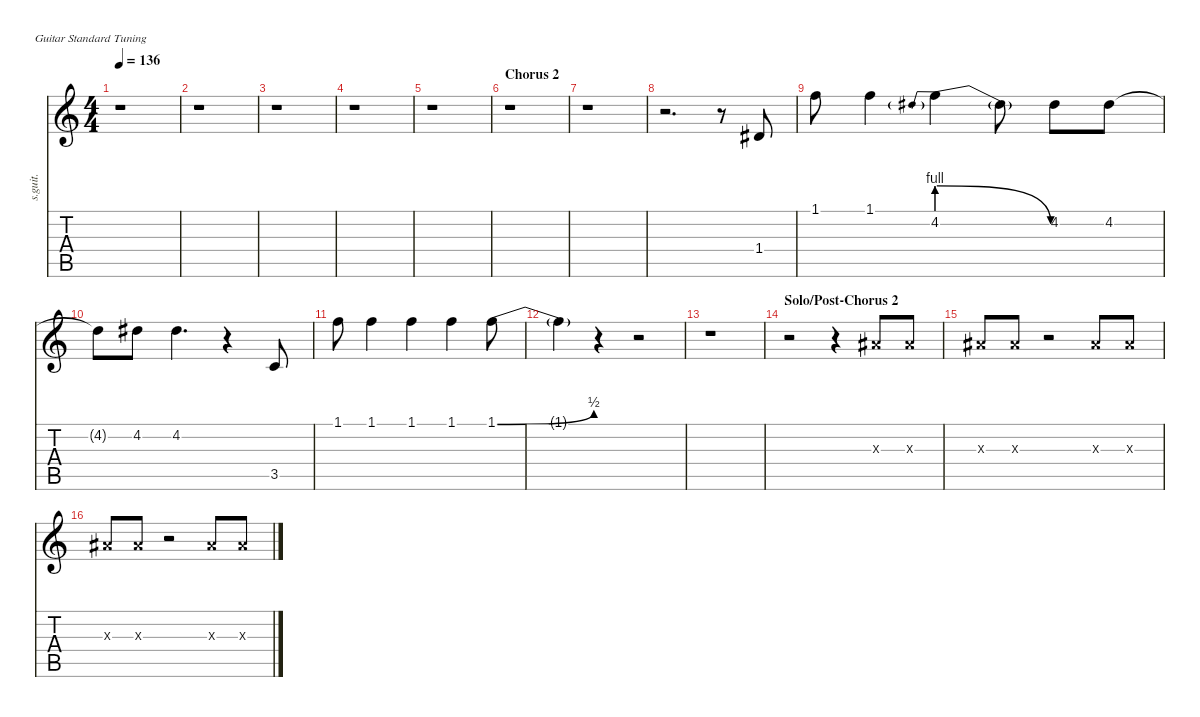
\defaultSystemsLayout 4
\hideDynamics
\bracketExtendMode nobrackets
\track ("Corey Taylor (Back  Vocals)" "s.guit.") {instrument baritonesax}
\staff {score tabs}
\tuning (E4 B3 G3 D3 A2 E2)
\displaytranspose 12
\ts (4 4)
\tempo 136
\clef g2
\ks c
r.1{dy ff} |
r.1 |
r.1 |
r.1 |
r.1 |
\section ("" "Chorus 2")
r.1 |
r.1 |
r.2{d} r.8 1.4{acc #}.8{lyrics (0 "") lyrics (1 "") lyrics (2 "") lyrics (3 "") lyrics (4 "")} |
1.1.8{lyrics (0 "") lyrics (1 "") lyrics (2 "") lyrics (3 "") lyrics (4 "")} 1.1.4{lyrics (0 "") lyrics (1 "") lyrics (2 "") lyrics (3 "") lyrics (4 "")} 4.2{be (prebendrelease 0 4 40.199999999999996 0)}.4{lyrics (0 "") lyrics (1 "") lyrics (2 "") lyrics (3 "") lyrics (4 "")} 4.2{t acc #}.8{lyrics (0 "") lyrics (1 "") lyrics (2 "") lyrics (3 "") lyrics (4 "")} 4.2{acc #}.8{lyrics (0 "") lyrics (1 "") lyrics (2 "") lyrics (3 "") lyrics (4 "")} 4.2{acc #}.8{lyrics (0 "") lyrics (1 "") lyrics (2 "") lyrics (3 "") lyrics (4 "")} |
4.2{t acc #}.8{lyrics (0 "") lyrics (1 "") lyrics (2 "") lyrics (3 "") lyrics (4 "")} 4.2{acc #}.8{lyrics (0 "") lyrics (1 "") lyrics (2 "") lyrics (3 "") lyrics (4 "")} 4.2{acc #}.4{d lyrics (0 "") lyrics (1 "") lyrics (2 "") lyrics (3 "") lyrics (4 "")} r.4 3.5.8{lyrics (0 "") lyrics (1 "") lyrics (2 "") lyrics (3 "") lyrics (4 "")} |
1.1.8{lyrics (0 "") lyrics (1 "") lyrics (2 "") lyrics (3 "") lyrics (4 "")} 1.1.4{lyrics (0 "") lyrics (1 "") lyrics (2 "") lyrics (3 "") lyrics (4 "")} 1.1.4{lyrics (0 "") lyrics (1 "") lyrics (2 "") lyrics (3 "") lyrics (4 "")} 1.1.4{lyrics (0 "") lyrics (1 "") lyrics (2 "") lyrics (3 "") lyrics (4 "")} 1.1{be (bend 0 0 25.8 2)}.8{lyrics (0 "") lyrics (1 "") lyrics (2 "") lyrics (3 "") lyrics (4 "")} |
1.1{t}.4{lyrics (0 "") lyrics (1 "") lyrics (2 "") lyrics (3 "") lyrics (4 "")} r.4 r.2 |
r.1 |
\section ("" "Solo/Post-Chorus 2")
r.2 r.4 3.3{x acc #}.8{lyrics (0 "") lyrics (1 "") lyrics (2 "") lyrics (3 "") lyrics (4 "")} 3.3{x acc #}.8{lyrics (0 "") lyrics (1 "") lyrics (2 "") lyrics (3 "") lyrics (4 "")} |
3.3{x acc #}.8{lyrics (0 "") lyrics (1 "") lyrics (2 "") lyrics (3 "") lyrics (4 "")} 3.3{x acc #}.8{lyrics (0 "") lyrics (1 "") lyrics (2 "") lyrics (3 "") lyrics (4 "")} r.2 3.3{x acc #}.8{lyrics (0 "") lyrics (1 "") lyrics (2 "") lyrics (3 "") lyrics (4 "")} 3.3{x acc #}.8{lyrics (0 "") lyrics (1 "") lyrics (2 "") lyrics (3 "") lyrics (4 "")} |
3.3{x acc #}.8{lyrics (0 "") lyrics (1 "") lyrics (2 "") lyrics (3 "") lyrics (4 "")} 3.3{x acc #}.8{lyrics (0 "") lyrics (1 "") lyrics (2 "") lyrics (3 "") lyrics (4 "")} r.2 3.3{x acc #}.8{lyrics (0 "") lyrics (1 "") lyrics (2 "") lyrics (3 "") lyrics (4 "")} 3.3{x acc #}.8{lyrics (0 "") lyrics (1 "") lyrics (2 "") lyrics (3 "") lyrics (4 "")}
